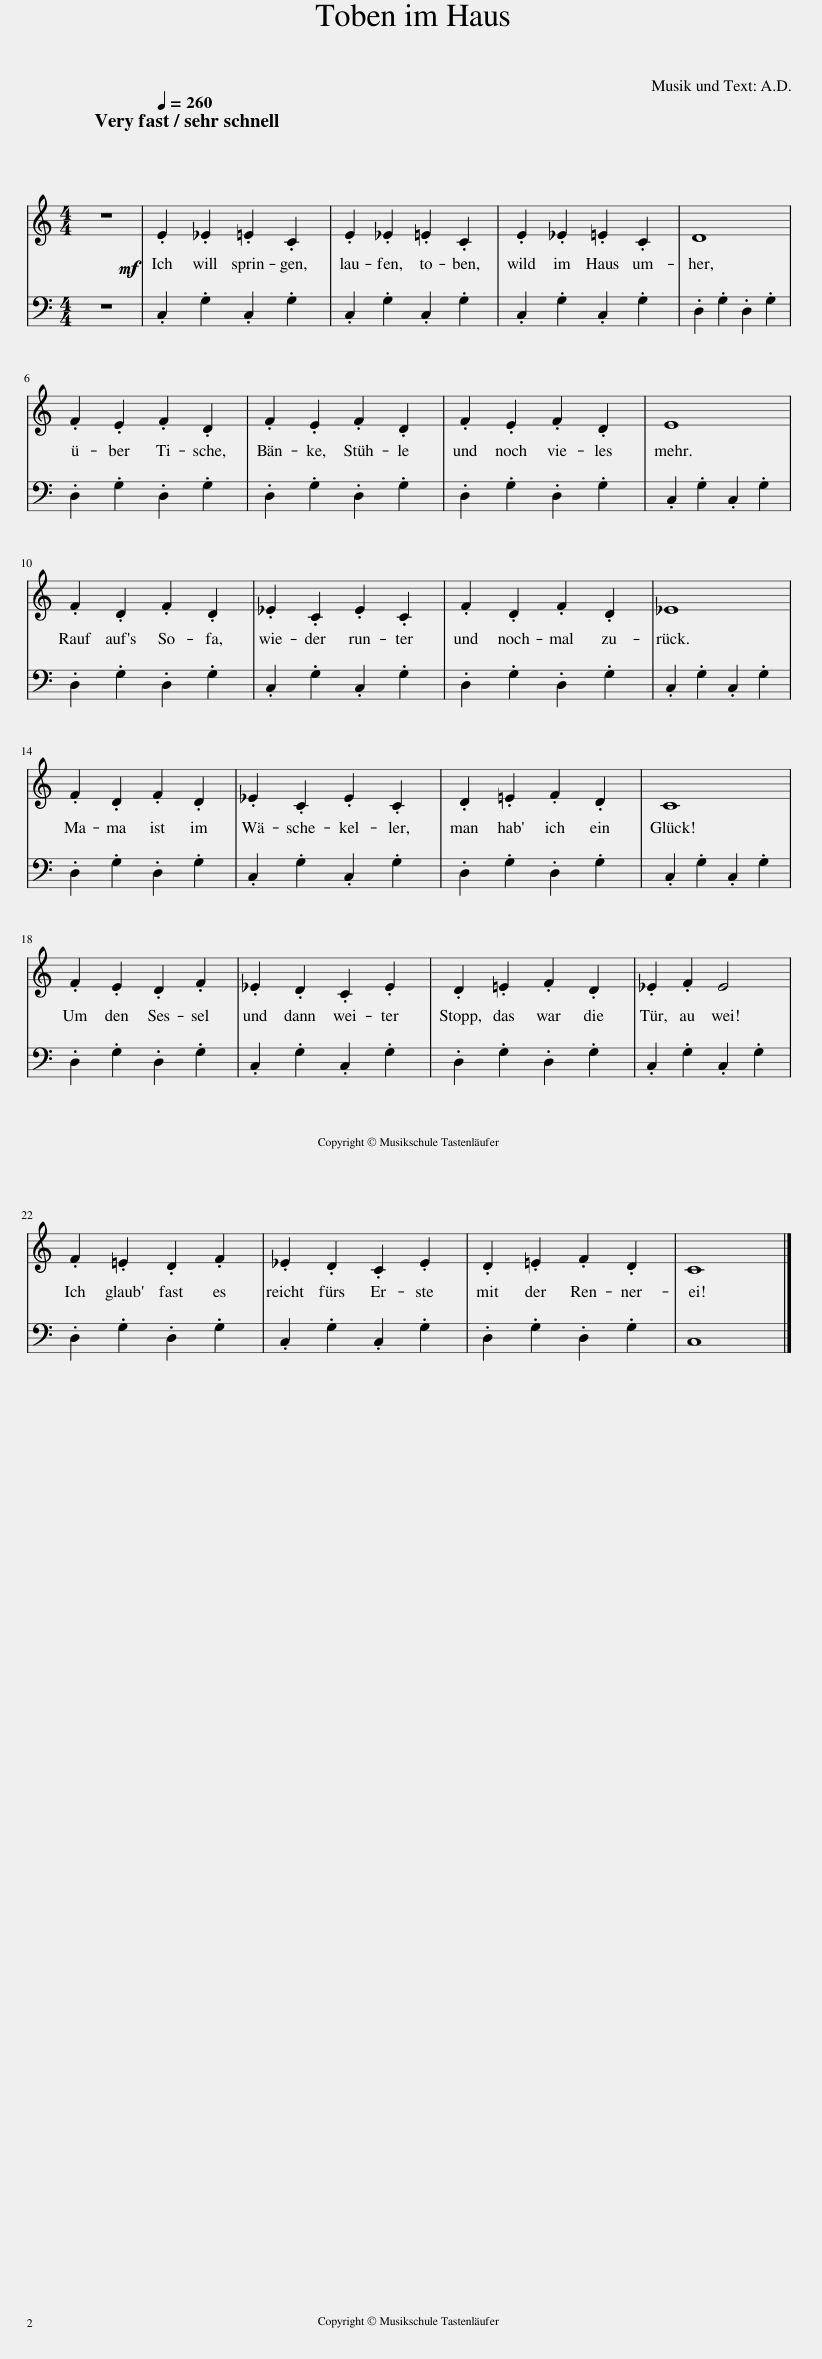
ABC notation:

X:1
%%score 1 2
L:1/8
M:4/4
I:linebreak $
K:C
V:1 treble
V:2 bass
V:1
 z8 |[Q:1/4=260] .E2 ._E2 .=E2 .C2 | .E2 ._E2 .=E2 .C2 | .E2 ._E2 .=E2 .C2 | D8 |$ %5
 .F2 .E2 .F2 .D2 | .F2 .E2 .F2 .D2 | .F2 .E2 .F2 .D2 | E8 |$ .F2 .D2 .F2 .D2 | %10
 ._E2 .C2 .E2 .C2 | .F2 .D2 .F2 .D2 | _E8 |$ .F2 .D2 .F2 .D2 | ._E2 .C2 .E2 .C2 | %15
 .D2 .=E2 .F2 .D2 | C8 |$ .F2 .E2 .D2 .F2 | ._E2 .D2 .C2 .E2 | .D2 .=E2 .F2 .D2 | %20
 ._E2 .F2 E4 |$ .F2 .=E2 .D2 .F2 | ._E2 .D2 .C2 .E2 | .D2 .=E2 .F2 .D2 | C8 |] %25
V:2
 z8 |!mf! .C,2 .G,2 .C,2 .G,2 | .C,2 .G,2 .C,2 .G,2 | .C,2 .G,2 .C,2 .G,2 | .D,2 .G,2 .D,2 .G,2 |$ %5
 .D,2 .G,2 .D,2 .G,2 | .D,2 .G,2 .D,2 .G,2 | .D,2 .G,2 .D,2 .G,2 | .C,2 .G,2 .C,2 .G,2 |$ .D,2 .G,2 .D,2 .G,2 | %10
 .C,2 .G,2 .C,2 .G,2 | .D,2 .G,2 .D,2 .G,2 | .C,2 .G,2 .C,2 .G,2 |$ .D,2 .G,2 .D,2 .G,2 | .C,2 .G,2 .C,2 .G,2 | %15
 .D,2 .G,2 .D,2 .G,2 | .C,2 .G,2 .C,2 .G,2 |$ .D,2 .G,2 .D,2 .G,2 | .C,2 .G,2 .C,2 .G,2 | .D,2 .G,2 .D,2 .G,2 | %20
 .C,2 .G,2 .C,2 .G,2 |$ .D,2 .G,2 .D,2 .G,2 | .C,2 .G,2 .C,2 .G,2 | .D,2 .G,2 .D,2 .G,2 | C,8 |] %25
